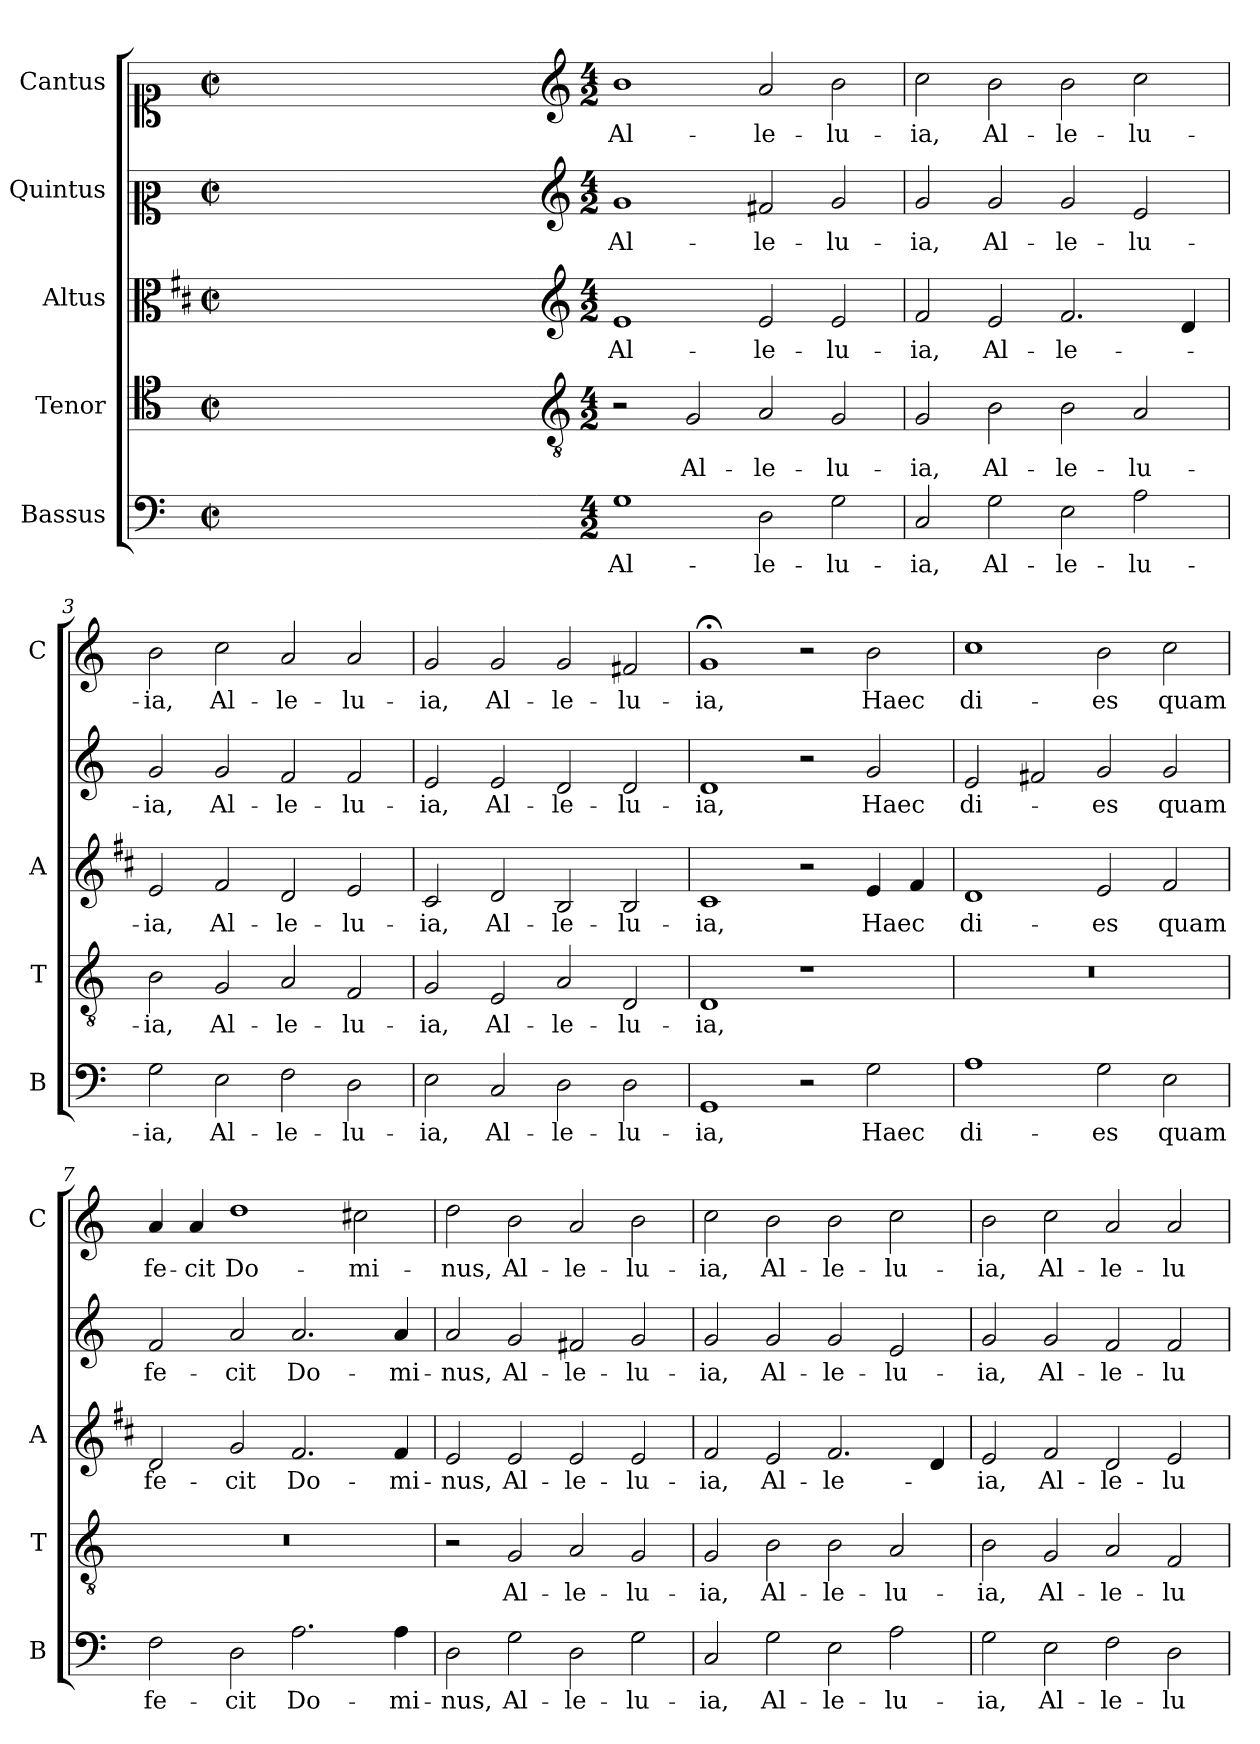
**kern	**text	**kern	**text	**kern	**text	**kern	**text	**kern	**text
*part5	*part5	*part4	*part4	*part3	*part3	*part2	*part2	*part1	*part1
*staff5	*staff5	*staff4	*staff4	*staff3	*staff3	*staff2	*staff2	*staff1	*staff1
*I"Bassus	*	*I"Tenor	*	*I"Altus	*	*I"Quintus	*	*I"Cantus	*
*I'B	*	*I'T	*	*I'A	*	*	*	*I'C	*
*clefF4	*	*clefC4	*	*clefC3	*	*clefC2	*	*clefC1	*
*	*	*	*	*ITrd1c2	*	*	*	*	*
*k[]	*	*k[]	*	*k[]	*	*k[]	*	*k[]	*
*C:	*	*C:	*	*C:	*	*C:	*	*C:	*
*M2/2	*	*M2/2	*	*M2/2	*	*M2/2	*	*M2/2	*
*met(c|)	*	*met(c|)	*	*met(c|)	*	*met(c|)	*	*met(c|)	*
=	=	=	=	=	=	=	=	=	=
1ryy	.	1ryy	.	1ryy	.	1ryy	.	1ryy	.
=1X-	=1X-	=1X-	=1X-	=1X-	=1X-	=1X-	=1X-	=1X-	=1X-
4ryy	.	4ryy	.	4ryy	.	4ryy	.	4ryy	.
4ryy	.	4ryy	.	4ryy	.	4ryy	.	4ryy	.
4ryy	.	4ryy	.	4ryy	.	4ryy	.	4ryy	.
4ryy	.	4ryy	.	4ryy	.	4ryy	.	4ryy	.
=1-	=1-	=1-	=1-	=1-	=1-	=1-	=1-	=1-	=1-
*	*	*clefGv2	*	*clefG2	*	*clefG2	*	*clefG2	*
*M4/2	*	*M4/2	*	*M4/2	*	*M4/2	*	*M4/2	*
!	!LO:LY:b	!	!	!	!LO:LY:b	!	!LO:LY:b	!	!LO:LY:b
1G	Al-	2r	.	1d	Al-	1g	Al-	1b	Al-
!	!	!	!LO:LY:b	!	!	!	!	!	!
.	.	2G/	Al-	.	.	.	.	.	.
!	!LO:LY:b	!	!LO:LY:b	!	!LO:LY:b	!	!LO:LY:b	!	!LO:LY:b
2D\	-le-	2A/	-le-	2d/	-le-	2f#X/	-le-	2a/	-le-
!	!LO:LY:b	!	!LO:LY:b	!	!LO:LY:b	!	!LO:LY:b	!	!LO:LY:b
2G\	-lu-	2G/	-lu-	2d/	-lu-	2g/	-lu-	2b\	-lu-
=2	=2	=2	=2	=2	=2	=2	=2	=2	=2
!	!LO:LY:b	!	!LO:LY:b	!	!LO:LY:b	!	!LO:LY:b	!	!LO:LY:b
2C/	-ia,	2G/	-ia,	2e/	-ia,	2g/	-ia,	2cc\	-ia,
!	!LO:LY:b	!	!LO:LY:b	!	!LO:LY:b	!	!LO:LY:b	!	!LO:LY:b
2G\	Al-	2B\	Al-	2d/	Al-	2g/	Al-	2b\	Al-
!	!LO:LY:b	!	!LO:LY:b	!	!LO:LY:b	!	!LO:LY:b	!	!LO:LY:b
2E\	-le-	2B\	-le-	2.e/	-le-	2g/	-le-	2b\	-le-
!	!LO:LY:b	!	!LO:LY:b	!	!	!	!LO:LY:b	!	!LO:LY:b
2A\	-lu-	2A/	-lu-	.	.	2e/	-lu-	2cc\	-lu-
.	.	.	.	4c/	.	.	.	.	.
=3	=3	=3	=3	=3	=3	=3	=3	=3	=3
!	!LO:LY:b	!	!LO:LY:b	!	!LO:LY:b	!	!LO:LY:b	!	!LO:LY:b
2G\	-ia,	2B\	-ia,	2d/	-ia,	2g/	-ia,	2b\	-ia,
!	!LO:LY:b	!	!LO:LY:b	!	!LO:LY:b	!	!LO:LY:b	!	!LO:LY:b
2E\	Al-	2G/	Al-	2e/	Al-	2g/	Al-	2cc\	Al-
!	!LO:LY:b	!	!LO:LY:b	!	!LO:LY:b	!	!LO:LY:b	!	!LO:LY:b
2F\	-le-	2A/	-le-	2c/	-le-	2f/	-le-	2a/	-le-
!	!LO:LY:b	!	!LO:LY:b	!	!LO:LY:b	!	!LO:LY:b	!	!LO:LY:b
2D\	-lu-	2F/	-lu-	2d/	-lu-	2f/	-lu-	2a/	-lu-
=4	=4	=4	=4	=4	=4	=4	=4	=4	=4
!	!LO:LY:b	!	!LO:LY:b	!	!LO:LY:b	!	!LO:LY:b	!	!LO:LY:b
2E\	-ia,	2G/	-ia,	2B/	-ia,	2e/	-ia,	2g/	-ia,
!	!LO:LY:b	!	!LO:LY:b	!	!LO:LY:b	!	!LO:LY:b	!	!LO:LY:b
2C/	Al-	2E/	Al-	2c/	Al-	2e/	Al-	2g/	Al-
!	!LO:LY:b	!	!LO:LY:b	!	!LO:LY:b	!	!LO:LY:b	!	!LO:LY:b
2D\	-le-	2A/	-le-	2A/	-le-	2d/	-le-	2g/	-le-
!	!LO:LY:b	!	!LO:LY:b	!	!LO:LY:b	!	!LO:LY:b	!	!LO:LY:b
2D\	-lu-	2D/	-lu-	2A/	-lu-	2d/	-lu-	2f#X/	-lu-
=5	=5	=5	=5	=5	=5	=5	=5	=5	=5
!	!LO:LY:b	!	!LO:LY:b	!	!LO:LY:b	!	!LO:LY:b	!	!LO:LY:b
1GG	-ia,	1D	-ia,	1B	-ia,	1d	-ia,	1g;<	-ia,
2r	.	1r	.	2r	.	2r	.	2r	.
!	!LO:LY:b	!	!	!	!LO:LY:b	!	!LO:LY:b	!	!LO:LY:b
2G\	Haec	.	.	4d/	Haec	2g/	Haec	2b\	Haec
.	.	.	.	4e/	.	.	.	.	.
!!LO:LB:g=z
=6	=6	=6	=6	=6	=6	=6	=6	=6	=6
!	!LO:LY:b	!	!	!	!LO:LY:b	!	!LO:LY:b	!	!LO:LY:b
1A	di-	0r	.	1c	di-	2e/	di-	1cc	di-
.	.	.	.	.	.	2f#X/	.	.	.
!	!LO:LY:b	!	!	!	!LO:LY:b	!	!LO:LY:b	!	!LO:LY:b
2G\	-es	.	.	2d/	-es	2g/	-es	2b\	-es
!	!LO:LY:b	!	!	!	!LO:LY:b	!	!LO:LY:b	!	!LO:LY:b
2E\	quam	.	.	2e/	quam	2g/	quam	2cc\	quam
=7	=7	=7	=7	=7	=7	=7	=7	=7	=7
!	!LO:LY:b	!	!	!	!LO:LY:b	!	!LO:LY:b	!	!LO:LY:b
2F\	fe-	0r	.	2c/	fe-	2f/	fe-	4a/	fe-
!	!	!	!	!	!	!	!	!	!LO:LY:b
.	.	.	.	.	.	.	.	4a/	-cit
!	!LO:LY:b	!	!	!	!LO:LY:b	!	!LO:LY:b	!	!LO:LY:b
2D\	-cit	.	.	2f/	-cit	2a/	-cit	1dd	Do-
!	!LO:LY:b	!	!	!	!LO:LY:b	!	!LO:LY:b	!	!
2.A\	Do-	.	.	2.e/	Do-	2.a/	Do-	.	.
!	!	!	!	!	!	!	!	!	!LO:LY:b
.	.	.	.	.	.	.	.	2cc#X\	-mi-
!	!LO:LY:b	!	!	!	!LO:LY:b	!	!LO:LY:b	!	!
4A\	-mi-	.	.	4e/	-mi-	4a/	-mi-	.	.
=8	=8	=8	=8	=8	=8	=8	=8	=8	=8
!	!LO:LY:b	!	!	!	!LO:LY:b	!	!LO:LY:b	!	!LO:LY:b
2D\	-nus,	2r	.	2d/	-nus,	2a/	-nus,	2dd\	-nus,
!	!LO:LY:b	!	!LO:LY:b	!	!LO:LY:b	!	!LO:LY:b	!	!LO:LY:b
2G\	Al-	2G/	Al-	2d/	Al-	2g/	Al-	2b\	Al-
!	!LO:LY:b	!	!LO:LY:b	!	!LO:LY:b	!	!LO:LY:b	!	!LO:LY:b
2D\	-le-	2A/	-le-	2d/	-le-	2f#X/	-le-	2a/	-le-
!	!LO:LY:b	!	!LO:LY:b	!	!LO:LY:b	!	!LO:LY:b	!	!LO:LY:b
2G\	-lu-	2G/	-lu-	2d/	-lu-	2g/	-lu-	2b\	-lu-
=9	=9	=9	=9	=9	=9	=9	=9	=9	=9
!	!LO:LY:b	!	!LO:LY:b	!	!LO:LY:b	!	!LO:LY:b	!	!LO:LY:b
2C/	-ia,	2G/	-ia,	2e/	-ia,	2g/	-ia,	2cc\	-ia,
!	!LO:LY:b	!	!LO:LY:b	!	!LO:LY:b	!	!LO:LY:b	!	!LO:LY:b
2G\	Al-	2B\	Al-	2d/	Al-	2g/	Al-	2b\	Al-
!	!LO:LY:b	!	!LO:LY:b	!	!LO:LY:b	!	!LO:LY:b	!	!LO:LY:b
2E\	-le-	2B\	-le-	2.e/	-le-	2g/	-le-	2b\	-le-
!	!LO:LY:b	!	!LO:LY:b	!	!	!	!LO:LY:b	!	!LO:LY:b
2A\	-lu-	2A/	-lu-	.	.	2e/	-lu-	2cc\	-lu-
.	.	.	.	4c/	.	.	.	.	.
=10	=10	=10	=10	=10	=10	=10	=10	=10	=10
!	!LO:LY:b	!	!LO:LY:b	!	!LO:LY:b	!	!LO:LY:b	!	!LO:LY:b
2G\	-ia,	2B\	-ia,	2d/	-ia,	2g/	-ia,	2b\	-ia,
!	!LO:LY:b	!	!LO:LY:b	!	!LO:LY:b	!	!LO:LY:b	!	!LO:LY:b
2E\	Al-	2G/	Al-	2e/	Al-	2g/	Al-	2cc\	Al-
!	!LO:LY:b	!	!LO:LY:b	!	!LO:LY:b	!	!LO:LY:b	!	!LO:LY:b
2F\	-le-	2A/	-le-	2c/	-le-	2f/	-le-	2a/	-le-
!	!LO:LY:b	!	!LO:LY:b	!	!LO:LY:b	!	!LO:LY:b	!	!LO:LY:b
2D\	-lu-	2F/	-lu-	2d/	-lu-	2f/	-lu-	2a/	-lu-
=	=	=	=	=	=	=	=	=	=
*-	*-	*-	*-	*-	*-	*-	*-	*-	*-
